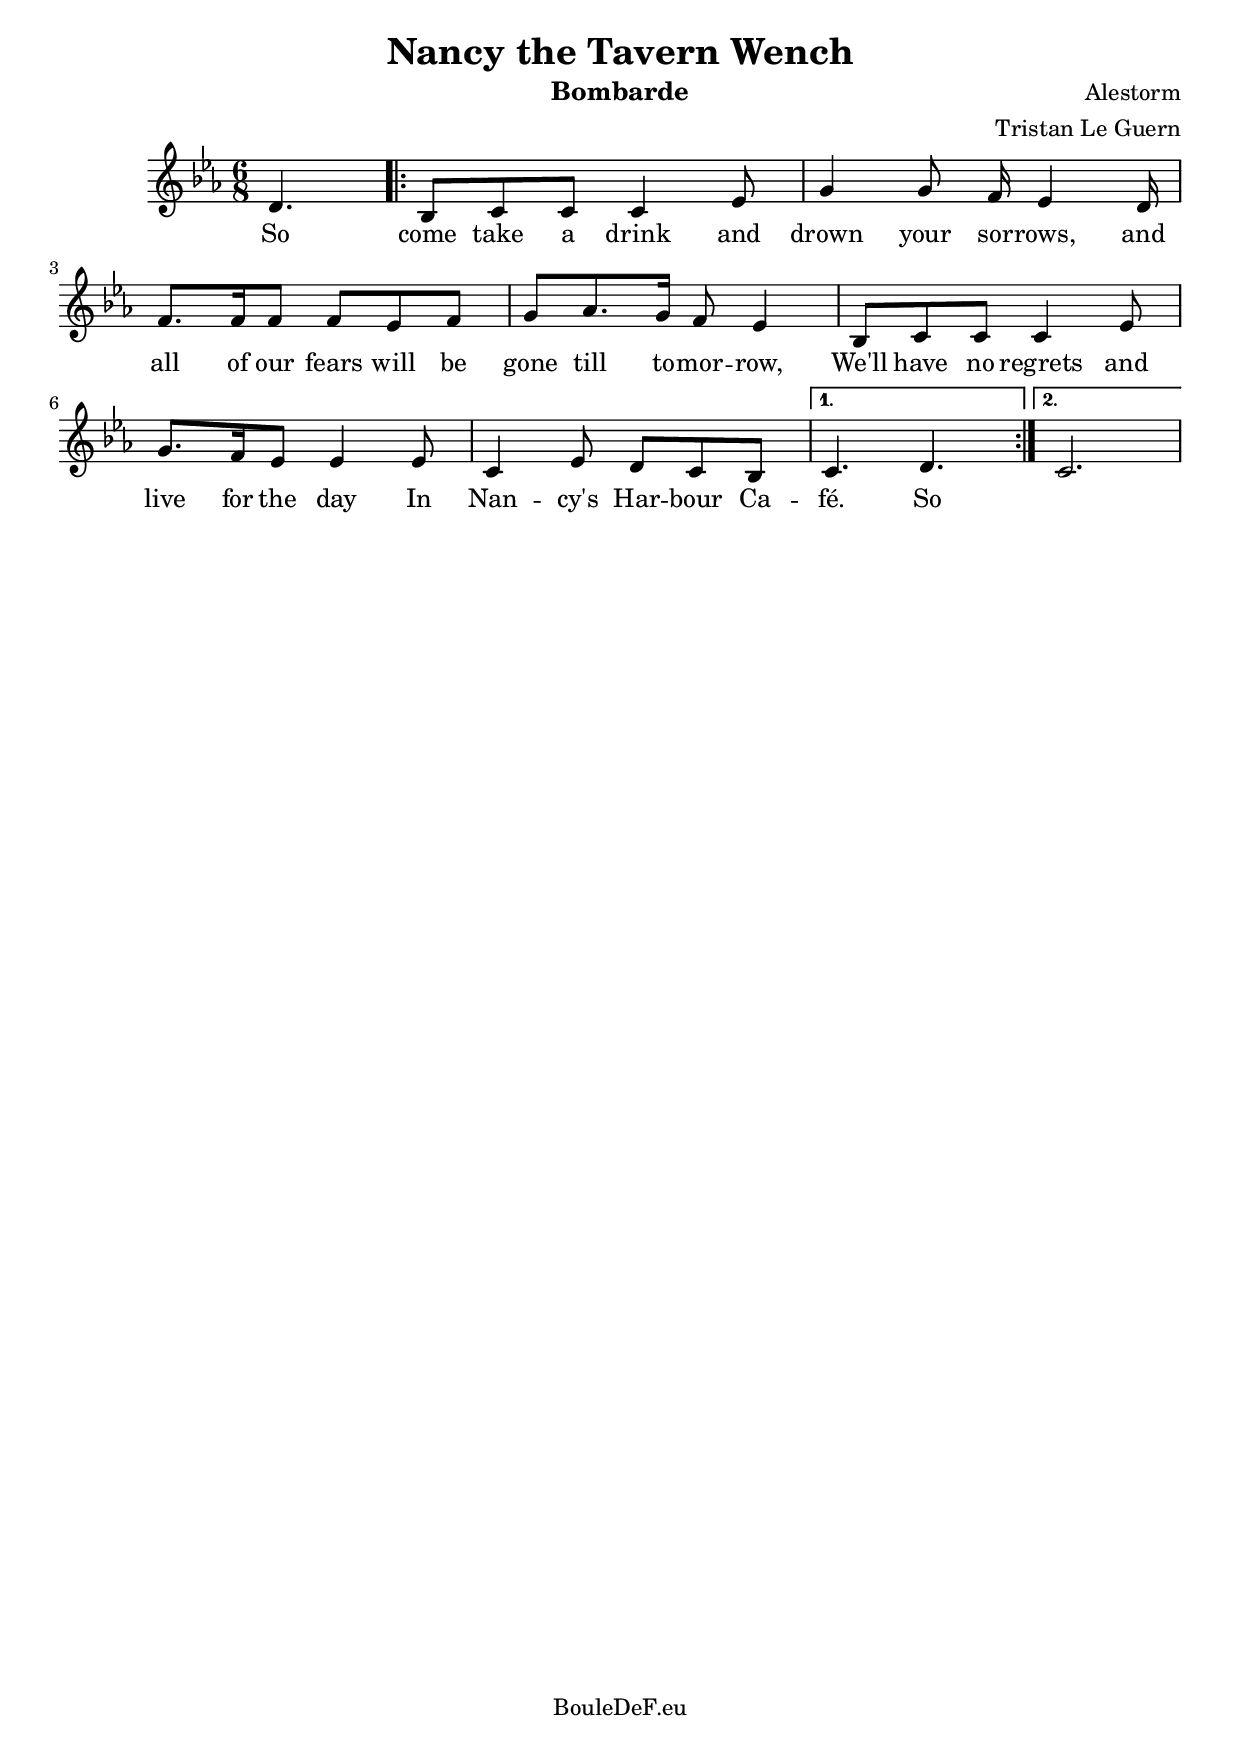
\version "2.16.0"
\include "italiano.ly"

\header {
	title = "Nancy the Tavern Wench"
	composer = "Alestorm"
	arranger = "Tristan Le Guern"
	instrument = "Bombarde"
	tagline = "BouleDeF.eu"
}

\score {
	\new Staff \relative si {
		\clef treble
		\key mib \major
		\time 6/8

		\partial 4. re4.
		\repeat volta 2 {
			sib8 do do do4 mib8
			| sol4 sol8 fa16 mib4 re16
			| fa8. fa16 fa8 fa mib fa
			| sol8 lab8. sol16 fa8 mib4
			| sib8 do do do4 mib8
			| sol8. fa16 mib8 mib4 mib8
			| do4 mib8 re do sib
		}
		\alternative {
			{| do4. re}
			{| do2.}
		}
	}
	\addlyrics {
		So
		| come take a drink and
		| drown your sor -- rows, and
		| all of our fears will be
		| gone till to -- mor -- row,
		| We'll have no regrets and
		| live for the day In
		| Nan -- cy's Har -- bour Ca --
		| fé. So
	}
}
